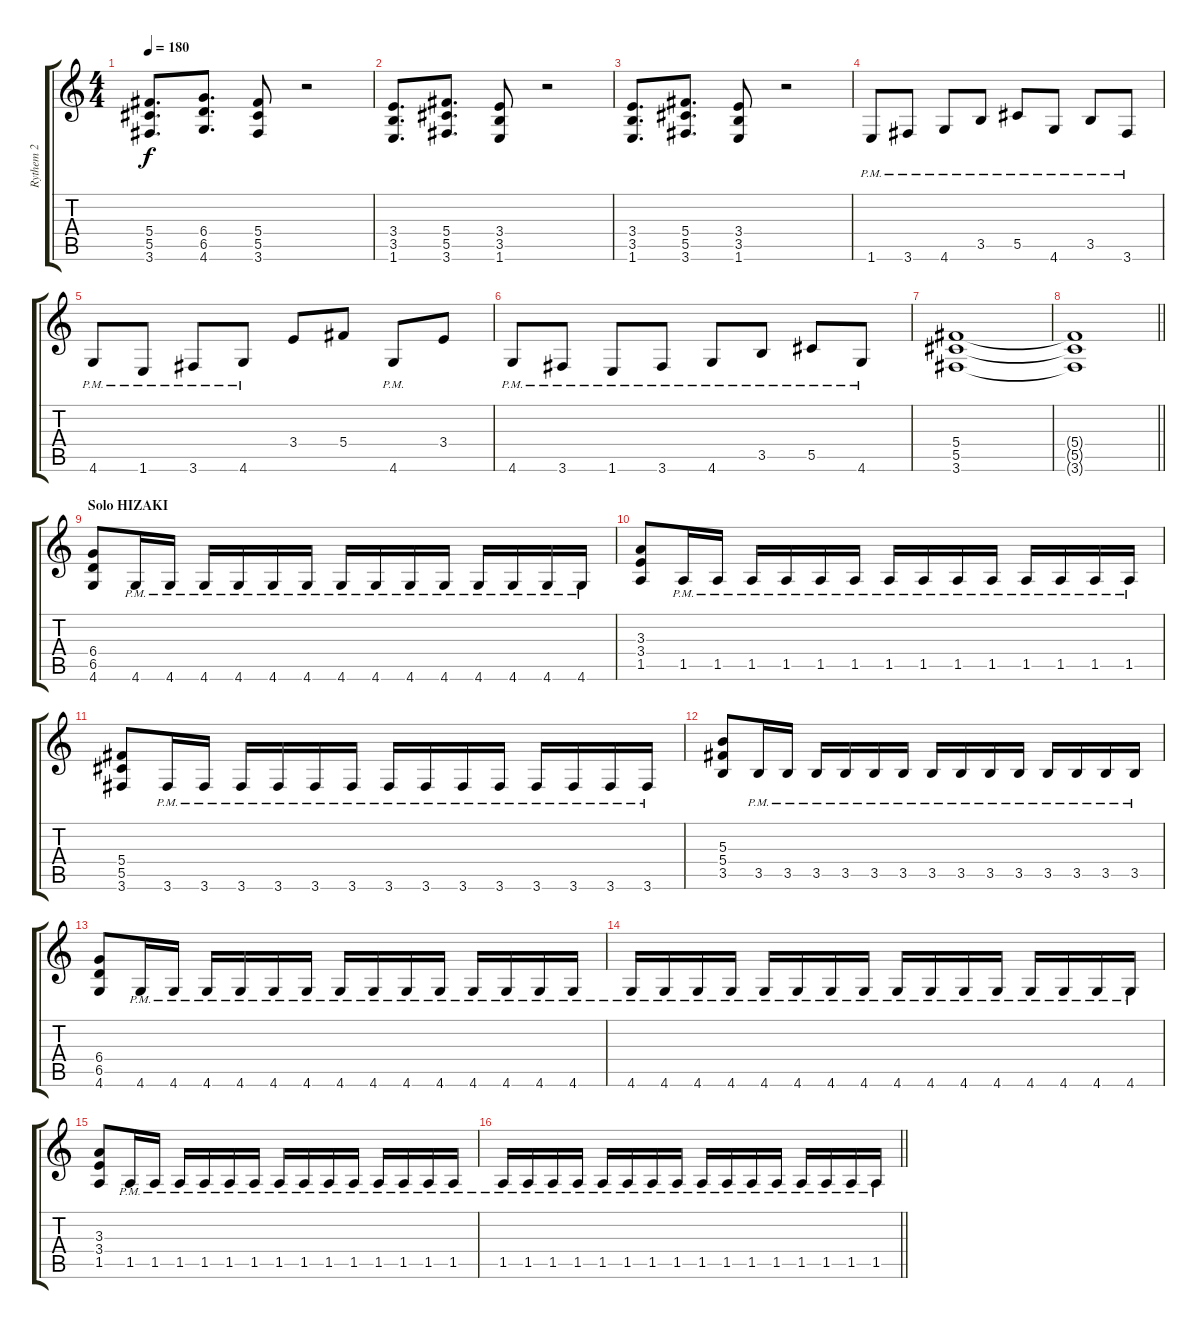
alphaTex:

\track ("Rythem 2" "Rythem 2") {instrument distortionguitar}
\staff {score tabs}
\tuning (Eb4 Bb3 Gb3 Db3 Ab2 Eb2) {hide}
\ts (4 4)
\tempo 180
\clef g2
\ks c
(5.4 5.5 3.6).8{d dy f} (6.4 6.5 4.6).8{d} (5.4 5.5 3.6).8 r.2 |
(3.4 3.5 1.6).8{d} (5.4 5.5 3.6).8{d} (3.4 3.5 1.6).8 r.2 |
(3.4 3.5 1.6).8{d} (5.4 5.5 3.6).8{d} (3.4 3.5 1.6).8 r.2 |
1.6{pm}.8 3.6{pm}.8 4.6{pm}.8 3.5{pm}.8 5.5{pm}.8 4.6{pm}.8 3.5{pm}.8 3.6{pm}.8 |
4.6{pm}.8 1.6{pm}.8 3.6{pm}.8 4.6{pm}.8 3.4.8 5.4.8 4.6{pm}.8 3.4.8 |
4.6{pm}.8 3.6{pm}.8 1.6{pm}.8 3.6{pm}.8 4.6{pm}.8 3.5{pm}.8 5.5{pm}.8 4.6{pm}.8 |
(5.4 5.5 3.6).1 |
\barLineRight lightlight
(5.4{t} 5.5{t} 3.6{t}).1 |
\section ("" "Solo HIZAKI")
(6.4 6.5 4.6).8 4.6{pm}.16 4.6{pm}.16 4.6{pm}.16 4.6{pm}.16 4.6{pm}.16 4.6{pm}.16 4.6{pm}.16 4.6{pm}.16 4.6{pm}.16 4.6{pm}.16 4.6{pm}.16 4.6{pm}.16 4.6{pm}.16 4.6{pm}.16 |
(3.3 3.4 1.5).8 1.5{pm}.16 1.5{pm}.16 1.5{pm}.16 1.5{pm}.16 1.5{pm}.16 1.5{pm}.16 1.5{pm}.16 1.5{pm}.16 1.5{pm}.16 1.5{pm}.16 1.5{pm}.16 1.5{pm}.16 1.5{pm}.16 1.5{pm}.16 |
(5.4 5.5 3.6).8 3.6{pm}.16 3.6{pm}.16 3.6{pm}.16 3.6{pm}.16 3.6{pm}.16 3.6{pm}.16 3.6{pm}.16 3.6{pm}.16 3.6{pm}.16 3.6{pm}.16 3.6{pm}.16 3.6{pm}.16 3.6{pm}.16 3.6{pm}.16 |
(5.3 5.4 3.5).8 3.5{pm}.16 3.5{pm}.16 3.5{pm}.16 3.5{pm}.16 3.5{pm}.16 3.5{pm}.16 3.5{pm}.16 3.5{pm}.16 3.5{pm}.16 3.5{pm}.16 3.5{pm}.16 3.5{pm}.16 3.5{pm}.16 3.5{pm}.16 |
(6.4 6.5 4.6).8 4.6{pm}.16 4.6{pm}.16 4.6{pm}.16 4.6{pm}.16 4.6{pm}.16 4.6{pm}.16 4.6{pm}.16 4.6{pm}.16 4.6{pm}.16 4.6{pm}.16 4.6{pm}.16 4.6{pm}.16 4.6{pm}.16 4.6{pm}.16 |
4.6{pm}.16 4.6{pm}.16 4.6{pm}.16 4.6{pm}.16 4.6{pm}.16 4.6{pm}.16 4.6{pm}.16 4.6{pm}.16 4.6{pm}.16 4.6{pm}.16 4.6{pm}.16 4.6{pm}.16 4.6{pm}.16 4.6{pm}.16 4.6{pm}.16 4.6{pm}.16 |
(3.3 3.4 1.5).8 1.5{pm}.16 1.5{pm}.16 1.5{pm}.16 1.5{pm}.16 1.5{pm}.16 1.5{pm}.16 1.5{pm}.16 1.5{pm}.16 1.5{pm}.16 1.5{pm}.16 1.5{pm}.16 1.5{pm}.16 1.5{pm}.16 1.5{pm}.16 |
\barLineRight lightlight
1.5{pm}.16 1.5{pm}.16 1.5{pm}.16 1.5{pm}.16 1.5{pm}.16 1.5{pm}.16 1.5{pm}.16 1.5{pm}.16 1.5{pm}.16 1.5{pm}.16 1.5{pm}.16 1.5{pm}.16 1.5{pm}.16 1.5{pm}.16 1.5{pm}.16 1.5{pm}.16
